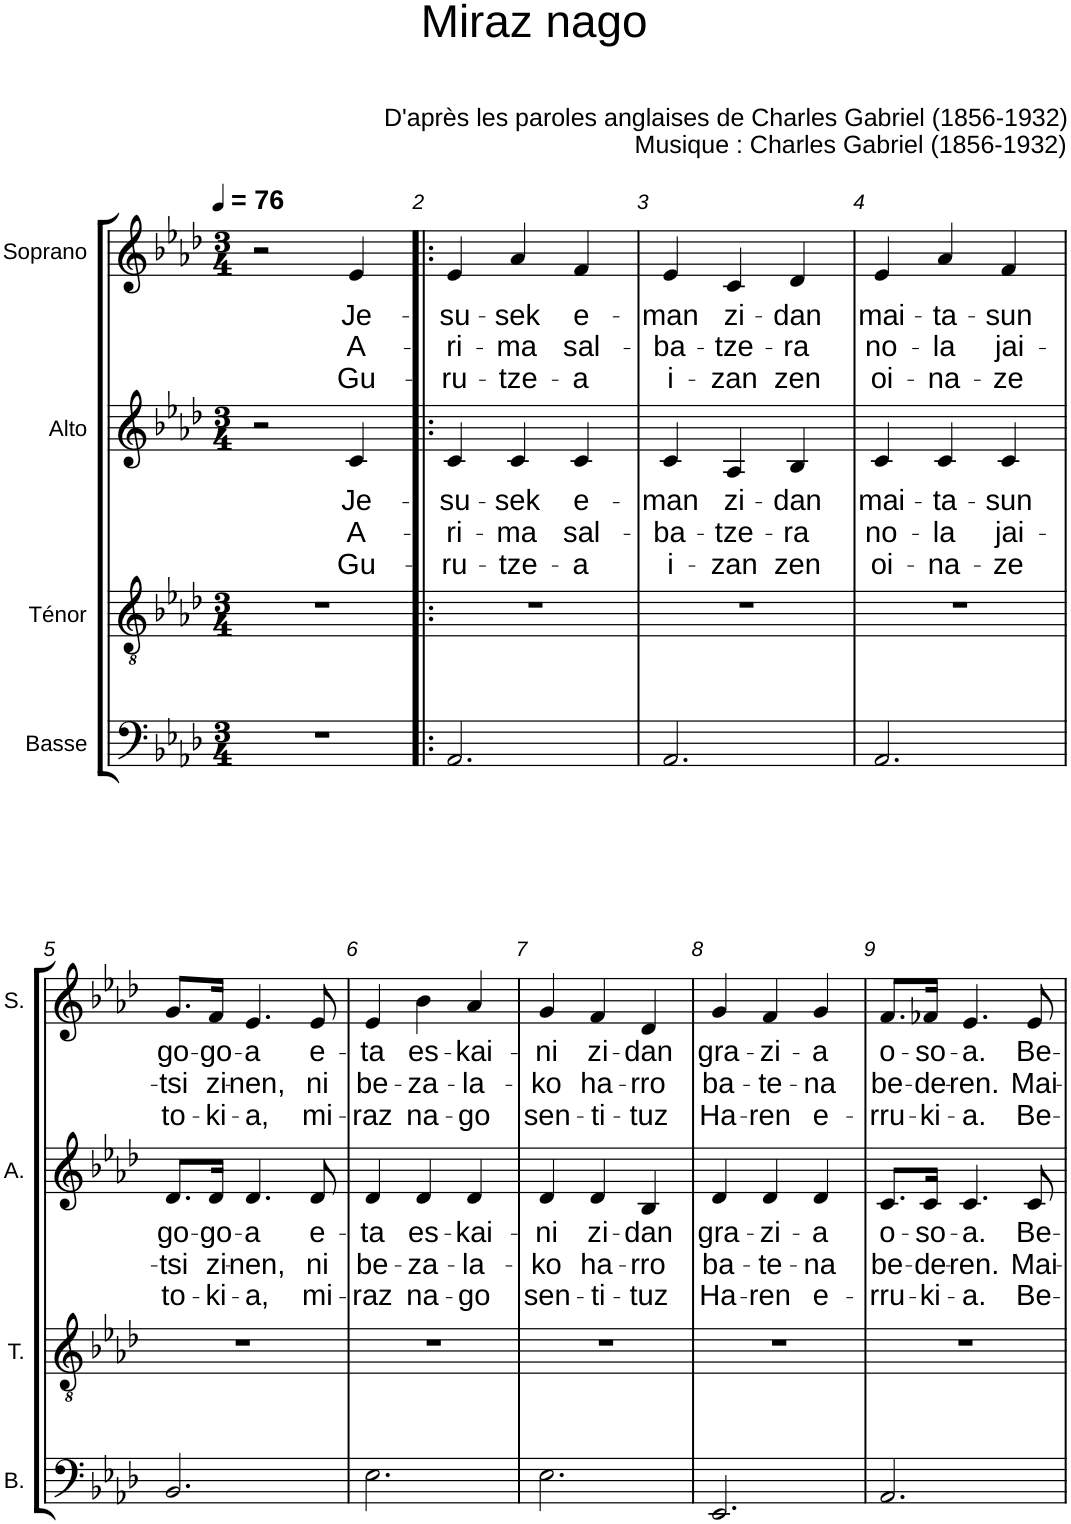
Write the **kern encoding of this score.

**kern	**kern	**kern	**text	**text	**text	**kern	**text	**text	**text
*part4	*part3	*part2	*part2	*part2	*part2	*part1	*part1	*part1	*part1
*staff4	*staff3	*staff2	*staff2	*staff2	*staff2	*staff1	*staff1	*staff1	*staff1
*I"Basse	*I"Ténor	*I"Alto	*	*	*	*I"Soprano	*	*	*
*I'B.	*I'T.	*I'A.	*	*	*	*I'S.	*	*	*
*clefF4	*clefGv2	*clefG2	*	*	*	*clefG2	*	*	*
*k[b-e-a-d-]	*k[b-e-a-d-]	*k[b-e-a-d-]	*	*	*	*k[b-e-a-d-]	*	*	*
*M3/4	*M3/4	*M3/4	*	*	*	*M3/4	*	*	*
*MM76	*MM76	*MM76	*	*	*	*MM76	*	*	*
=1	=1	=1	=1	=1	=1	=1	=1	=1	=1
2.r	2.r	2r	.	.	.	2r	.	.	.
!	!	!	!LO:LY:b	!LO:LY:b	!LO:LY:b	!	!LO:LY:b	!LO:LY:b	!LO:LY:b
.	.	4c/	Je-	A-	Gu-	4e-/	Je-	A-	Gu-
=2!|:	=2!|:	=2!|:	=2!|:	=2!|:	=2!|:	=2!|:	=2!|:	=2!|:	=2!|:
!	!	!	!LO:LY:b	!LO:LY:b	!LO:LY:b	!	!LO:LY:b	!LO:LY:b	!LO:LY:b
2.AA-/	2.r	4c/	-su-	-ri-	-ru-	4e-/	-su-	-ri-	-ru-
!	!	!	!LO:LY:b	!LO:LY:b	!LO:LY:b	!	!LO:LY:b	!LO:LY:b	!LO:LY:b
.	.	4c/	-sek	-ma	-tze-	4a-/	-sek	-ma	-tze-
!	!	!	!LO:LY:b	!LO:LY:b	!LO:LY:b	!	!LO:LY:b	!LO:LY:b	!LO:LY:b
.	.	4c/	e-	sal-	-a	4f/	e-	sal-	-a
=3	=3	=3	=3	=3	=3	=3	=3	=3	=3
!	!	!	!LO:LY:b	!LO:LY:b	!LO:LY:b	!	!LO:LY:b	!LO:LY:b	!LO:LY:b
2.AA-/	2.r	4c/	-man	-ba-	i-	4e-/	-man	-ba-	i-
!	!	!	!LO:LY:b	!LO:LY:b	!LO:LY:b	!	!LO:LY:b	!LO:LY:b	!LO:LY:b
.	.	4A-/	zi-	-tze-	-zan	4c/	zi-	-tze-	-zan
!	!	!	!LO:LY:b	!LO:LY:b	!LO:LY:b	!	!LO:LY:b	!LO:LY:b	!LO:LY:b
.	.	4B-/	-dan	-ra	zen	4d-/	-dan	-ra	zen
=4	=4	=4	=4	=4	=4	=4	=4	=4	=4
!	!	!	!LO:LY:b	!LO:LY:b	!LO:LY:b	!	!LO:LY:b	!LO:LY:b	!LO:LY:b
2.AA-/	2.r	4c/	mai-	no-	oi-	4e-/	mai-	no-	oi-
!	!	!	!LO:LY:b	!LO:LY:b	!LO:LY:b	!	!LO:LY:b	!LO:LY:b	!LO:LY:b
.	.	4c/	-ta-	-la	-na-	4a-/	-ta-	-la	-na-
!	!	!	!LO:LY:b	!LO:LY:b	!LO:LY:b	!	!LO:LY:b	!LO:LY:b	!LO:LY:b
.	.	4c/	-sun	jai-	-ze	4f/	-sun	jai-	-ze
!!LO:LB:g=z
=5	=5	=5	=5	=5	=5	=5	=5	=5	=5
!	!	!	!LO:LY:b	!LO:LY:b	!LO:LY:b	!	!LO:LY:b	!LO:LY:b	!LO:LY:b
2.BB-/	2.r	8.d-/L	go-	-tsi	to-	8.g/L	go-	-tsi	to-
!	!	!	!LO:LY:b	!LO:LY:b	!LO:LY:b	!	!LO:LY:b	!LO:LY:b	!LO:LY:b
.	.	16d-/Jk	-go-	zi-	-ki-	16f/Jk	-go-	zi-	-ki-
!	!	!	!LO:LY:b	!LO:LY:b	!LO:LY:b	!	!LO:LY:b	!LO:LY:b	!LO:LY:b
.	.	4.d-/	-a	-nen,	-a,	4.e-/	-a	-nen,	-a,
!	!	!	!LO:LY:b	!LO:LY:b	!LO:LY:b	!	!LO:LY:b	!LO:LY:b	!LO:LY:b
.	.	8d-/	e-	ni	mi-	8e-/	e-	ni	mi-
=6	=6	=6	=6	=6	=6	=6	=6	=6	=6
!	!	!	!LO:LY:b	!LO:LY:b	!LO:LY:b	!	!LO:LY:b	!LO:LY:b	!LO:LY:b
2.E-\	2.r	4d-/	-ta	be-	-raz	4e-/	-ta	be-	-raz
!	!	!	!LO:LY:b	!LO:LY:b	!LO:LY:b	!	!LO:LY:b	!LO:LY:b	!LO:LY:b
.	.	4d-/	es-	-za-	na-	4b-\	es-	-za-	na-
!	!	!	!LO:LY:b	!LO:LY:b	!LO:LY:b	!	!LO:LY:b	!LO:LY:b	!LO:LY:b
.	.	4d-/	-kai-	-la-	-go	4a-/	-kai-	-la-	-go
=7	=7	=7	=7	=7	=7	=7	=7	=7	=7
!	!	!	!LO:LY:b	!LO:LY:b	!LO:LY:b	!	!LO:LY:b	!LO:LY:b	!LO:LY:b
2.E-\	2.r	4d-/	-ni	-ko	sen-	4g/	-ni	-ko	sen-
!	!	!	!LO:LY:b	!LO:LY:b	!LO:LY:b	!	!LO:LY:b	!LO:LY:b	!LO:LY:b
.	.	4d-/	zi-	ha-	-ti-	4f/	zi-	ha-	-ti-
!	!	!	!LO:LY:b	!LO:LY:b	!LO:LY:b	!	!LO:LY:b	!LO:LY:b	!LO:LY:b
.	.	4B-/	-dan	-rro	-tuz	4d-/	-dan	-rro	-tuz
=8	=8	=8	=8	=8	=8	=8	=8	=8	=8
!	!	!	!LO:LY:b	!LO:LY:b	!LO:LY:b	!	!LO:LY:b	!LO:LY:b	!LO:LY:b
2.EE-/	2.r	4d-/	gra-	ba-	Ha-	4g/	gra-	ba-	Ha-
!	!	!	!LO:LY:b	!LO:LY:b	!LO:LY:b	!	!LO:LY:b	!LO:LY:b	!LO:LY:b
.	.	4d-/	-zi-	-te-	-ren	4f/	-zi-	-te-	-ren
!	!	!	!LO:LY:b	!LO:LY:b	!LO:LY:b	!	!LO:LY:b	!LO:LY:b	!LO:LY:b
.	.	4d-/	-a	-na	e-	4g/	-a	-na	e-
=9	=9	=9	=9	=9	=9	=9	=9	=9	=9
!	!	!	!LO:LY:b	!LO:LY:b	!LO:LY:b	!	!LO:LY:b	!LO:LY:b	!LO:LY:b
2.AA-/	2.r	8.c/L	o-	be-	-rru-	8.f/L	o-	be-	-rru-
!	!	!	!LO:LY:b	!LO:LY:b	!LO:LY:b	!	!LO:LY:b	!LO:LY:b	!LO:LY:b
.	.	16c/Jk	-so-	-de-	-ki-	16f-X/Jk	-so-	-de-	-ki-
!	!	!	!LO:LY:b	!LO:LY:b	!LO:LY:b	!	!LO:LY:b	!LO:LY:b	!LO:LY:b
.	.	4.c/	-a.	-ren.	-a.	4.e-/	-a.	-ren.	-a.
!	!	!	!LO:LY:b	!LO:LY:b	!LO:LY:b	!	!LO:LY:b	!LO:LY:b	!LO:LY:b
.	.	8c/	Be-	Mai-	Be-	8e-/	Be-	Mai-	Be-
=	=	=	=	=	=	=	=	=	=
*-	*-	*-	*-	*-	*-	*-	*-	*-	*-
